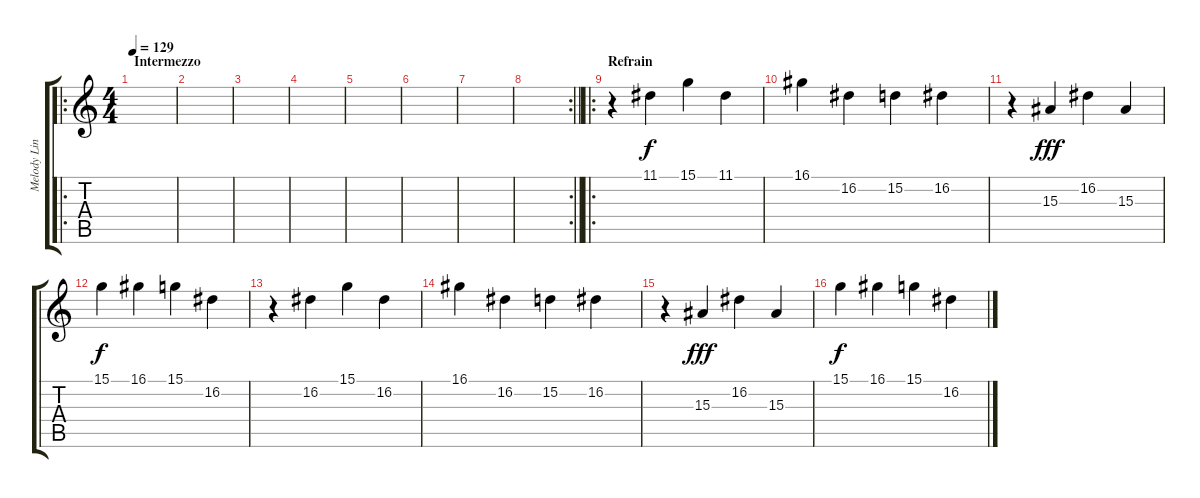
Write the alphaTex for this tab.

\track ("Melody Line" "Melody Lin") {instrument acousticgrandpiano}
\staff {score tabs}
\tuning (E4 B3 G3 D3 A2 E2) {hide}
\ro
\ts (4 4)
\section ("" "Intermezzo")
\tempo 129
\clef g2
\ks c
|
|
|
|
|
|
|
\rc 2
\barLineRight lightlight
|
\ro
\section ("" "Refrain")
r.4 11.1.4 15.1.4 11.1.4 |
16.1.4 16.2.4 15.2.4 16.2.4 |
r.4 15.3.4{dy fff} 16.2.4 15.3.4 |
15.1.4{dy f} 16.1.4 15.1.4 16.2.4 |
r.4 16.2.4 15.1.4 16.2.4 |
16.1.4 16.2.4 15.2.4 16.2.4 |
r.4 15.3.4{dy fff} 16.2.4 15.3.4 |
15.1.4{dy f} 16.1.4 15.1.4 16.2.4
